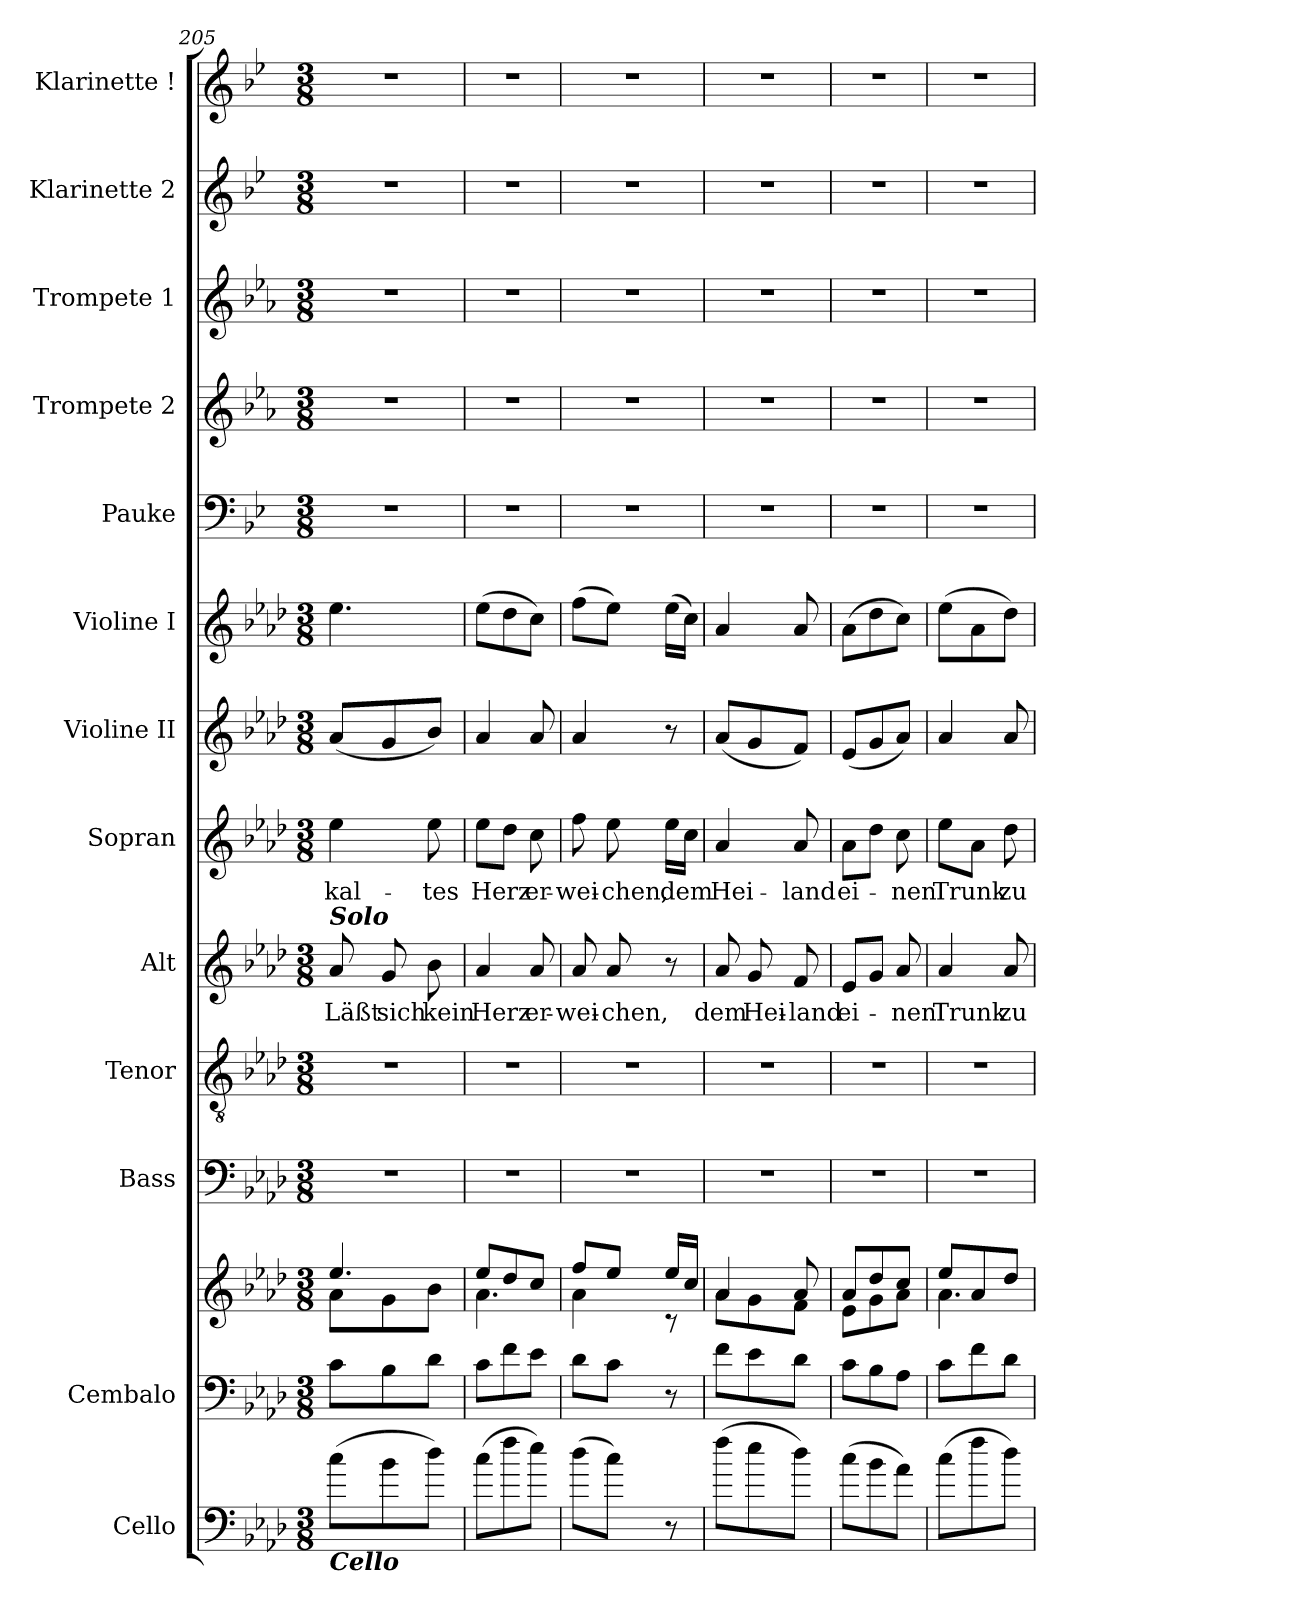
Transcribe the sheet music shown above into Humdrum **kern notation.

**kern	**kern	**kern	**kern	**kern	**kern	**text	**kern	**text	**kern	**kern	**kern	**kern	**kern	**kern	**kern
*part13	*part12	*part12	*part11	*part10	*part9	*part9	*part8	*part8	*part7	*part6	*part5	*part4	*part3	*part2	*part1
*staff14	*staff13	*staff12	*staff11	*staff10	*staff9	*staff9	*staff8	*staff8	*staff7	*staff6	*staff5	*staff4	*staff3	*staff2	*staff1
*I"Cello	*I"Cembalo	*	*I"Bass	*I"Tenor	*I"Alt	*	*I"Sopran	*	*I"Violine II	*I"Violine I	*I"Pauke	*I"Trompete 2	*I"Trompete 1	*I"Klarinette 2	*I"Klarinette !
*	*I'Cemb.	*	*I'B	*I'T	*I'A	*	*I'S	*	*I'Vl. II	*I'Vl. I	*I'Pk.	*I'Tr 2	*I'Tr 1	*I'Kl. 2	*I'Kl. 1
*clefF4	*clefF4	*clefG2	*clefF4	*clefGv2	*clefG2	*	*clefG2	*	*clefG2	*clefG2	*clefF4	*clefG2	*clefG2	*clefG2	*clefG2
*ITrd7c12	*	*	*	*	*	*	*	*	*	*	*ITrd1c2	*ITrd4c7	*ITrd4c7	*ITrd1c2	*ITrd1c2
*k[b-e-a-d-]	*k[b-e-a-d-]	*k[b-e-a-d-]	*k[b-e-a-d-]	*k[b-e-a-d-]	*k[b-e-a-d-]	*	*k[b-e-a-d-]	*	*k[b-e-a-d-]	*k[b-e-a-d-]	*k[b-e-a-d-]	*k[b-e-a-d-]	*k[b-e-a-d-]	*k[b-e-a-d-]	*k[b-e-a-d-]
*A-:	*A-:	*A-:	*A-:	*A-:	*A-:	*	*A-:	*	*A-:	*A-:	*A-:	*A-:	*A-:	*A-:	*A-:
*M3/8	*M3/8	*M3/8	*M3/8	*M3/8	*M3/8	*	*M3/8	*	*M3/8	*M3/8	*M3/8	*M3/8	*M3/8	*M3/8	*M3/8
=205	=205	=205	=205	=205	=205	=205	=205	=205	=205	=205	=205	=205	=205	=205	=205
*	*	*^	*	*	*	*	*	*	*	*	*	*	*	*	*
!	!	!	!	!	!	!LO:TX:a:Bi:t=Solo	!	!	!	!	!	!	!	!	!	!
!LO:TX:b:Bi:t=Cello	!	!	!	!	!	!	!	!	!	!	!	!	!	!	!	!
!	!	!	!	!	!	!	!LO:LY:b	!	!LO:LY:b	!	!	!	!	!	!	!
(>8c\L	8c\L	4.ee-/	8a-\L	4.r	4.r	8a-/	Läßt	4ee-\	kal-	(<8a-/L	4.ee-\	4.r	4.r	4.r	4.r	4.r
!	!	!	!	!	!	!	!LO:LY:b	!	!	!	!	!	!	!	!	!
8B-\	8B-\	.	8g\	.	.	8g/	sich	.	.	8g/	.	.	.	.	.	.
!	!	!	!	!	!	!	!LO:LY:b	!	!LO:LY:b	!	!	!	!	!	!	!
8d-\J)	8d-\J	.	8b-\J	.	.	8b-\	kein	8ee-\	-tes	8b-/J)	.	.	.	.	.	.
=206	=206	=206	=206	=206	=206	=206	=206	=206	=206	=206	=206	=206	=206	=206	=206	=206
!	!	!	!	!	!	!	!LO:LY:b	!	!LO:LY:b	!	!	!	!	!	!	!
(>8c\L	8c\L	8ee-/L	4.a-\	4.r	4.r	4a-/	Herz	8ee-\L	Herz	4a-/	(>8ee-\L	4.r	4.r	4.r	4.r	4.r
8f\	8f\	8dd-/	.	.	.	.	.	8dd-\J	.	.	8dd-\	.	.	.	.	.
!	!	!	!	!	!	!	!LO:LY:b	!	!LO:LY:b	!	!	!	!	!	!	!
8e-\J)	8e-\J	8cc/J	.	.	.	8a-/	er-	8cc\	er-	8a-/	8cc\J)	.	.	.	.	.
=207	=207	=207	=207	=207	=207	=207	=207	=207	=207	=207	=207	=207	=207	=207	=207	=207
!	!	!	!	!	!	!	!LO:LY:b	!	!LO:LY:b	!	!	!	!	!	!	!
(>8d-\L	8d-\L	8ff/L	4a-\	4.r	4.r	8a-/	-wei-	8ff\	-wei-	4a-/	(>8ff\L	4.r	4.r	4.r	4.r	4.r
!	!	!	!	!	!	!	!LO:LY:b	!	!LO:LY:b	!	!	!	!	!	!	!
8c\J)	8c\J	8ee-/J	.	.	.	8a-/	-chen,	8ee-\	-chen,	.	8ee-\J)	.	.	.	.	.
!	!	!	!	!	!	!	!	!	!LO:LY:b	!	!	!	!	!	!	!
8r	8r	16ee-/LL	8rc	.	.	8r	.	16ee-\LL	dem	8r	(>16ee-\LL	.	.	.	.	.
.	.	16cc/JJ	.	.	.	.	.	16cc\JJ	.	.	16cc\JJ)	.	.	.	.	.
=208	=208	=208	=208	=208	=208	=208	=208	=208	=208	=208	=208	=208	=208	=208	=208	=208
!	!	!	!	!	!	!	!LO:LY:b	!	!LO:LY:b	!	!	!	!	!	!	!
(>8f\L	8f\L	4a-/	8a-\L	4.r	4.r	8a-/	dem	4a-/	Hei-	(<8a-/L	4a-/	4.r	4.r	4.r	4.r	4.r
!	!	!	!	!	!	!	!LO:LY:b	!	!	!	!	!	!	!	!	!
8e-\	8e-\	.	8g\	.	.	8g/	Hei-	.	.	8g/	.	.	.	.	.	.
!	!	!	!	!	!	!	!LO:LY:b	!	!LO:LY:b	!	!	!	!	!	!	!
8d-\J)	8d-\J	8a-/	8f\J	.	.	8f/	-land	8a-/	-land	8f/J)	8a-/	.	.	.	.	.
=209	=209	=209	=209	=209	=209	=209	=209	=209	=209	=209	=209	=209	=209	=209	=209	=209
!	!	!	!	!	!	!	!LO:LY:b	!	!LO:LY:b	!	!	!	!	!	!	!
(>8c\L	8c\L	8a-/L	8e-\L	4.r	4.r	8e-/L	ei-	8a-\L	ei-	(<8e-/L	(>8a-\L	4.r	4.r	4.r	4.r	4.r
8B-\	8B-\	8dd-/	8g\	.	.	8g/J	.	8dd-\J	.	8g/	8dd-\	.	.	.	.	.
!	!	!	!	!	!	!	!LO:LY:b	!	!LO:LY:b	!	!	!	!	!	!	!
8A-\J)	8A-\J	8cc/J	8a-\J	.	.	8a-/	-nen	8cc\	-nen	8a-/J)	8cc\J)	.	.	.	.	.
=210	=210	=210	=210	=210	=210	=210	=210	=210	=210	=210	=210	=210	=210	=210	=210	=210
!	!	!	!	!	!	!	!LO:LY:b	!	!LO:LY:b	!	!	!	!	!	!	!
(>8c\L	8c\L	8ee-/L	4.a-\	4.r	4.r	4a-/	Trunk	8ee-\L	Trunk	4a-/	(>8ee-\L	4.r	4.r	4.r	4.r	4.r
8f\	8f\	8a-/	.	.	.	.	.	8a-\J	.	.	8a-\	.	.	.	.	.
!	!	!	!	!	!	!	!LO:LY:b	!	!LO:LY:b	!	!	!	!	!	!	!
8d-\J)	8d-\J	8dd-/J	.	.	.	8a-/	zu	8dd-\	zu	8a-/	8dd-\J)	.	.	.	.	.
*	*	*v	*v	*	*	*	*	*	*	*	*	*	*	*	*	*
=	=	=	=	=	=	=	=	=	=	=	=	=	=	=	=
*-	*-	*-	*-	*-	*-	*-	*-	*-	*-	*-	*-	*-	*-	*-	*-
